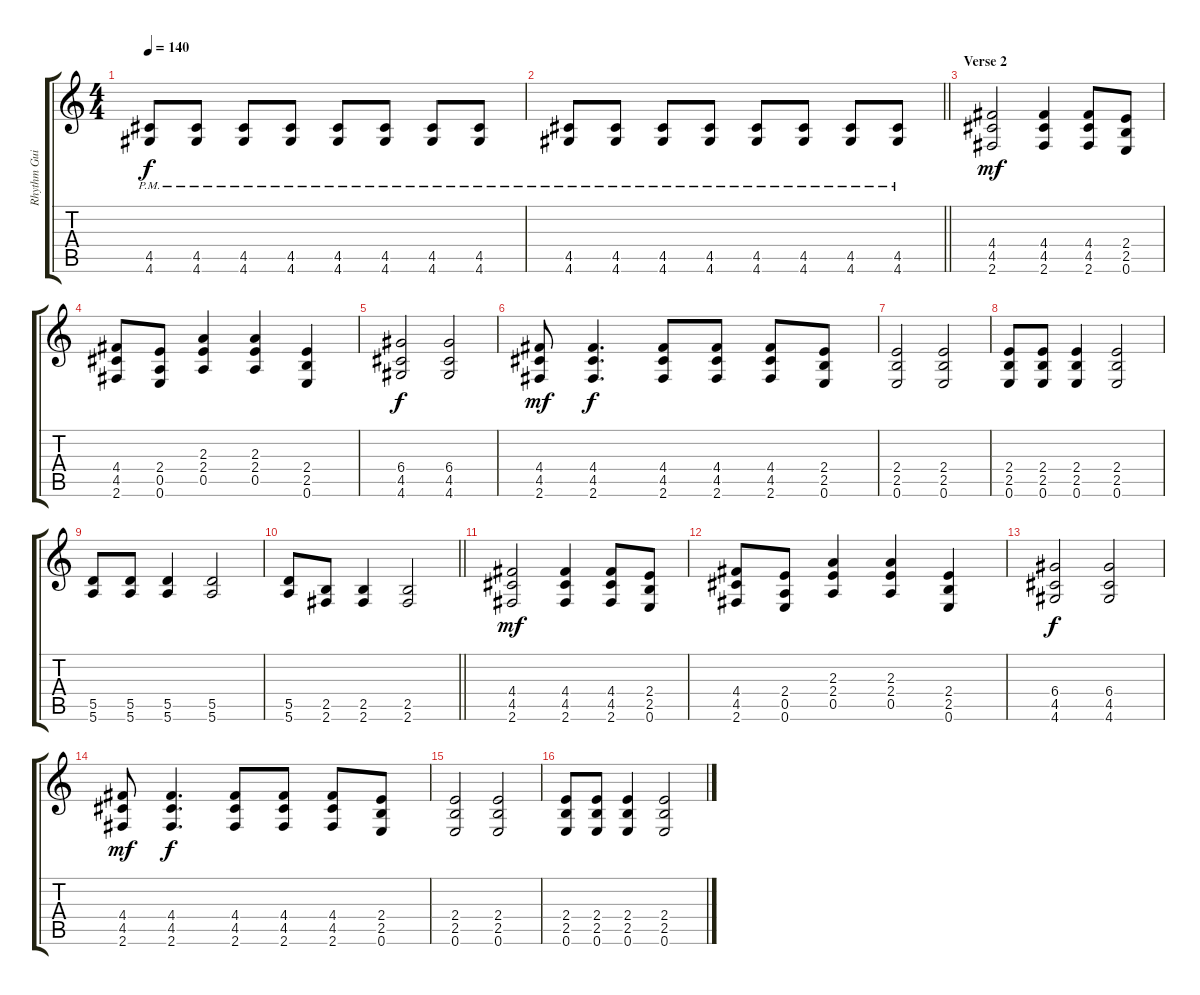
\track ("Rhythm Guitar" "Rhythm Gui") {instrument distortionguitar}
\staff {score tabs}
\tuning (E4 B3 G3 D3 A2 E2) {hide}
\ts (4 4)
\tempo 140
\clef g2
\ks c
(4.5{pm} 4.6{pm}).8{dy f} (4.5{pm} 4.6{pm}).8 (4.5{pm} 4.6{pm}).8 (4.5{pm} 4.6{pm}).8 (4.5{pm} 4.6{pm}).8 (4.5{pm} 4.6{pm}).8 (4.5{pm} 4.6{pm}).8 (4.5{pm} 4.6{pm}).8 |
\barLineRight lightlight
(4.5{pm} 4.6{pm}).8 (4.5{pm} 4.6{pm}).8 (4.5{pm} 4.6{pm}).8 (4.5{pm} 4.6{pm}).8 (4.5{pm} 4.6{pm}).8 (4.5{pm} 4.6{pm}).8 (4.5{pm} 4.6{pm}).8 (4.5{pm} 4.6{pm}).8 |
\section ("" "Verse 2")
(4.4 4.5 2.6).2{dy mf} (4.4 4.5 2.6).4 (4.4 4.5 2.6).8 (2.4 2.5 0.6).8 |
(4.4 4.5 2.6).8 (2.4 0.5 0.6).8 (2.3 2.4 0.5).4 (2.3 2.4 0.5).4 (2.4 2.5 0.6).4 |
(6.4 4.5 4.6).2{dy f} (6.4 4.5 4.6).2 |
(4.4 4.5 2.6).8{dy mf} (4.4 4.5 2.6).4{d dy f} (4.4 4.5 2.6).8 (4.4 4.5 2.6).8 (4.4 4.5 2.6).8 (2.4 2.5 0.6).8 |
(2.4 2.5 0.6).2 (2.4 2.5 0.6).2 |
(2.4 2.5 0.6).8 (2.4 2.5 0.6).8 (2.4 2.5 0.6).4 (2.4 2.5 0.6).2 |
(5.5 5.6).8 (5.5 5.6).8 (5.5 5.6).4 (5.5 5.6).2 |
\barLineRight lightlight
(5.5 5.6).8 (2.5 2.6).8 (2.5 2.6).4 (2.5 2.6).2 |
(4.4 4.5 2.6).2{dy mf} (4.4 4.5 2.6).4 (4.4 4.5 2.6).8 (2.4 2.5 0.6).8 |
(4.4 4.5 2.6).8 (2.4 0.5 0.6).8 (2.3 2.4 0.5).4 (2.3 2.4 0.5).4 (2.4 2.5 0.6).4 |
(6.4 4.5 4.6).2{dy f} (6.4 4.5 4.6).2 |
(4.4 4.5 2.6).8{dy mf} (4.4 4.5 2.6).4{d dy f} (4.4 4.5 2.6).8 (4.4 4.5 2.6).8 (4.4 4.5 2.6).8 (2.4 2.5 0.6).8 |
(2.4 2.5 0.6).2 (2.4 2.5 0.6).2 |
(2.4 2.5 0.6).8 (2.4 2.5 0.6).8 (2.4 2.5 0.6).4 (2.4 2.5 0.6).2
